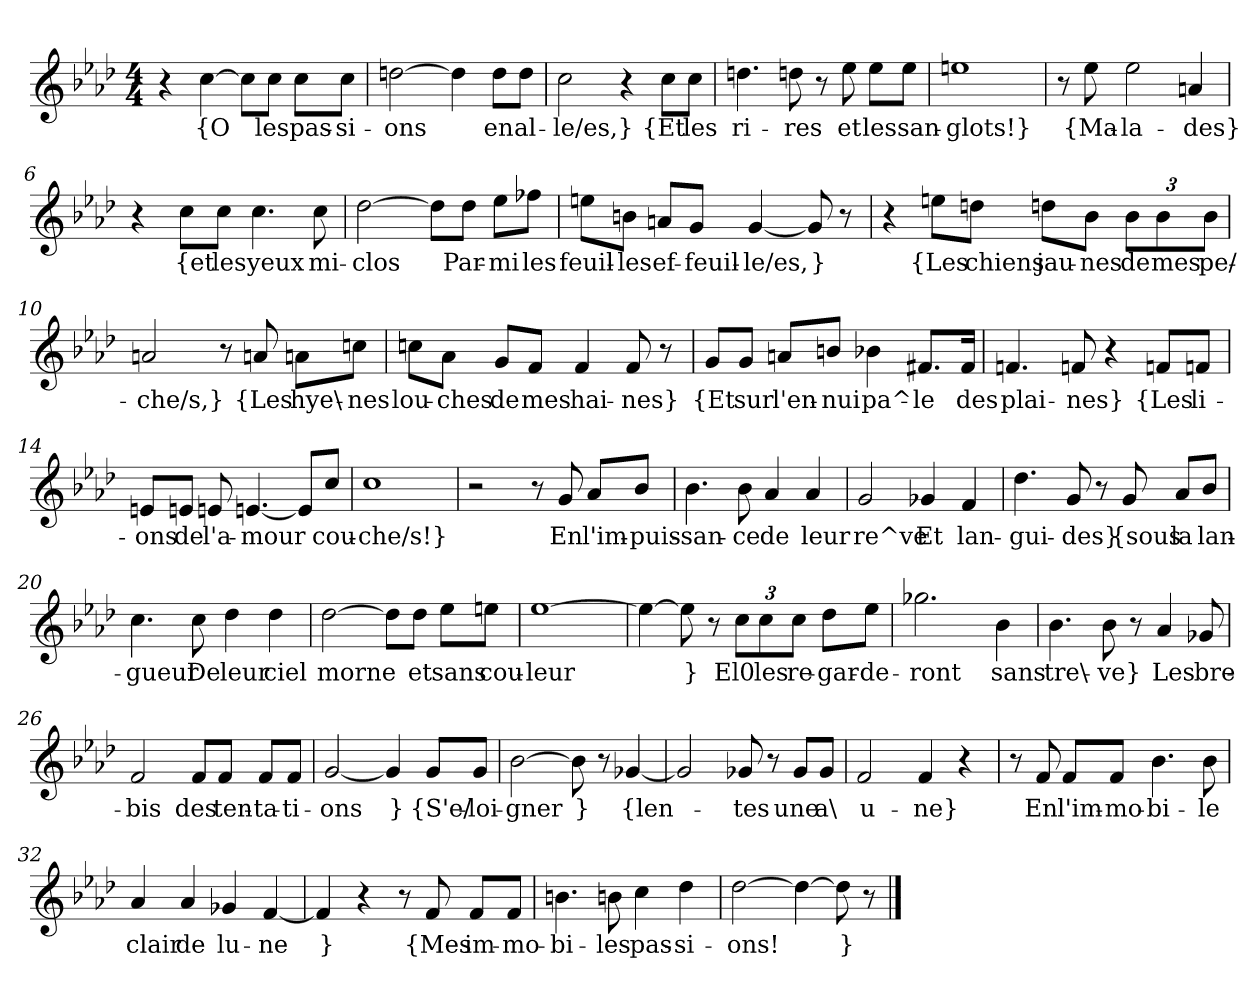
**kern	**text
*part1	*part1
*staff1	*staff1
*clefG2	*
*k[b-e-a-d-]	*
*M4/4	*
=1	=1
4r	.
[4cc	{O
8cc\L]	.
8cc\J	les
8cc\L	pas-
8cc\J	-si-
=2	=2
[2ddn	-ons
4dd]	.
8dd\L	en
8dd\J	al-
=3	=3
2cc	-le/es,}
4r	.
8cc\L	{Et
8cc\J	les
=3	=3
4.ddn	ri-
8ddn	-res
8r	.
8ee-	et
8ee-\L	les
8ee-\J	san-
=4	=4
1een	-glots!}
=5	=5
8r	.
8ee-	{Ma-
2ee-	-la-
4an	-des}
=6	=6
4r	.
8cc\L	{et
8cc\J	les
4.cc	yeux
8cc	mi-
=7	=7
[2dd-	-clos
8dd-\L]	.
8dd-\J	Par-
8ee-\L	-mi
8ff-X\J	les
=8	=8
8een\L	feuil-
8bn\J	-les
8an/L	ef-
8g/J	-feuil-
[4g	-le/es,
8g]	}
8r	.
=9	=9
4r	.
8een\L	{Les
8ddn\J	chiens
8ddn\L	jau-
8b-\J	-nes
12b-\L	de
12b-\	mes
12b-\J	pe/-
=10	=10
2an	-che/s,}
8r	.
8an	{Les
8an\L	hye\-
8ccn\J	-nes
=11	=11
8ccn\L	lou-
8a-\J	-ches
8g/L	de
8f/J	mes
4f	hai-
8f	-nes}
8r	.
=12	=12
8g/L	{Et
8g/J	sur
8an/L	l'en-
8bn/J	-nui
4b-X	pa^-
8.f#X/L	-le
16f#/Jk	des
=13	=13
4.fn	plai-
8fn	-nes}
4r	.
8fn/L	{Les
8fn/J	li-
=14	=14
8en/L	-ons
8en/J	de
8en	l'a-
[4.en	-mour
8en/L]	.
8cc/J	cou-
=15	=15
1cc	-che/s!}
=16	=16
2r	.
8r	.
8g	En
8a-/L	l'im-
8b-/J	-puis-
=17	=17
4.b-	-san-
8b-	-ce
4a-	de
4a-	leur
=18	=18
2g	re^ve
4g-X	Et
4f	lan-
=19	=19
4.dd-	-gui-
8g	-des}
8r	.
8g	{sous
8a-/L	la
8b-/J	lan-
=20	=20
4.cc	-gueur
8cc	De
4dd-	leur
4dd-	ciel
=21	=21
[2dd-	morne
8dd-\L]	.
8dd-\J	et
8ee-\L	sans
8een\J	cou-
=22	=22
[1ee-	-leur
=23	=23
4ee-_	.
8ee-]	}
8r	.
12cc\L	El0
12cc\	-les
12cc\J	re-
8dd-\L	-gar-
8ee-\J	-de-
=24	=24
2.gg-X	-ront
4b-	sans
=25	=25
4.b-	tre\-
8b-	-ve}
8r	.
4a-	Les
8g-X	bre-
=26	=26
2f	-bis
8f/L	des
8f/J	ten-
8f/L	-ta-
8f/J	-ti-
=27	=27
[2g	-ons
4g]	}
8g/L	{S'e/-
8g/J	-loi-
=28	=28
[2b-	-gner
8b-]	}
8r	.
[4g-X	{len-
=29	=29
2g-]	.
8g-X	-tes
8r	.
8g-/L	une
8g-/J	a\
=30	=30
2f	u-
4f	-ne}
4r	.
=31	=31
8r	.
8f	En
8f/L	l'im-
8f/J	-mo-
4.b-	-bi-
8b-	-le
=32	=32
4a-	clair
4a-	de
4g-X	lu-
[4f	-ne
=33	=33
4f]	}
4r	.
8r	.
8f	{Mes
8f/L	im-
8f/J	-mo-
=34	=34
4.bn	-bi-
8bn	-les
4cc	pas-
4dd-	-si-
=35	=35
[2dd-	-ons!
4dd-_	.
8dd-]	}
8r	.
==	==
*-	*-
